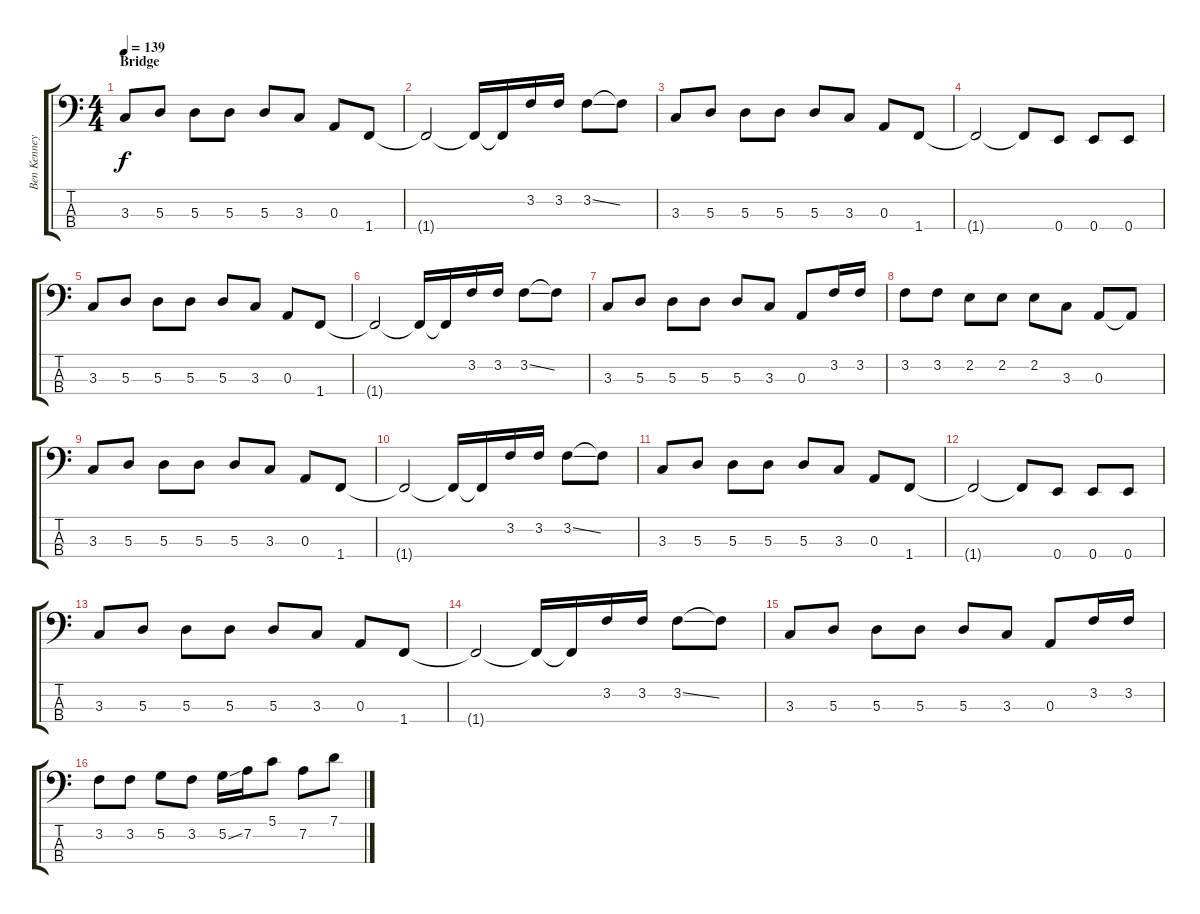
\track ("Ben Kenney - Bass" "Ben Kenney") {instrument electricbassfinger}
\staff {score tabs}
\tuning (G2 D2 A1 E1) {hide}
\ts (4 4)
\section ("" "Bridge")
\tempo 139
\clef f4
\ks c
3.3.8{dy f} 5.3.8 5.3.8 5.3.8 5.3.8 3.3.8 0.3.8 1.4.8 |
1.4{t}.2 1.4{t}.16 1.4{t}.16 3.2.16 3.2.16 3.2{ss}.8 3.2{t}.8 |
3.3.8 5.3.8 5.3.8 5.3.8 5.3.8 3.3.8 0.3.8 1.4.8 |
1.4{t}.2 1.4{t}.8 0.4.8 0.4.8 0.4.8 |
3.3.8 5.3.8 5.3.8 5.3.8 5.3.8 3.3.8 0.3.8 1.4.8 |
1.4{t}.2 1.4{t}.16 1.4{t}.16 3.2.16 3.2.16 3.2{ss}.8 3.2{t}.8 |
3.3.8 5.3.8 5.3.8 5.3.8 5.3.8 3.3.8 0.3.8 3.2.16 3.2.16 |
3.2.8 3.2.8 2.2.8 2.2.8 2.2.8 3.3.8 0.3.8 0.3{t}.8 |
3.3.8 5.3.8 5.3.8 5.3.8 5.3.8 3.3.8 0.3.8 1.4.8 |
1.4{t}.2 1.4{t}.16 1.4{t}.16 3.2.16 3.2.16 3.2{ss}.8 3.2{t}.8 |
3.3.8 5.3.8 5.3.8 5.3.8 5.3.8 3.3.8 0.3.8 1.4.8 |
1.4{t}.2 1.4{t}.8 0.4.8 0.4.8 0.4.8 |
3.3.8 5.3.8 5.3.8 5.3.8 5.3.8 3.3.8 0.3.8 1.4.8 |
1.4{t}.2 1.4{t}.16 1.4{t}.16 3.2.16 3.2.16 3.2{ss}.8 3.2{t}.8 |
3.3.8 5.3.8 5.3.8 5.3.8 5.3.8 3.3.8 0.3.8 3.2.16 3.2.16 |
3.2.8 3.2.8 5.2.8 3.2.8 5.2{ss}.16 7.2.16 5.1.8 7.2.8 7.1.8
